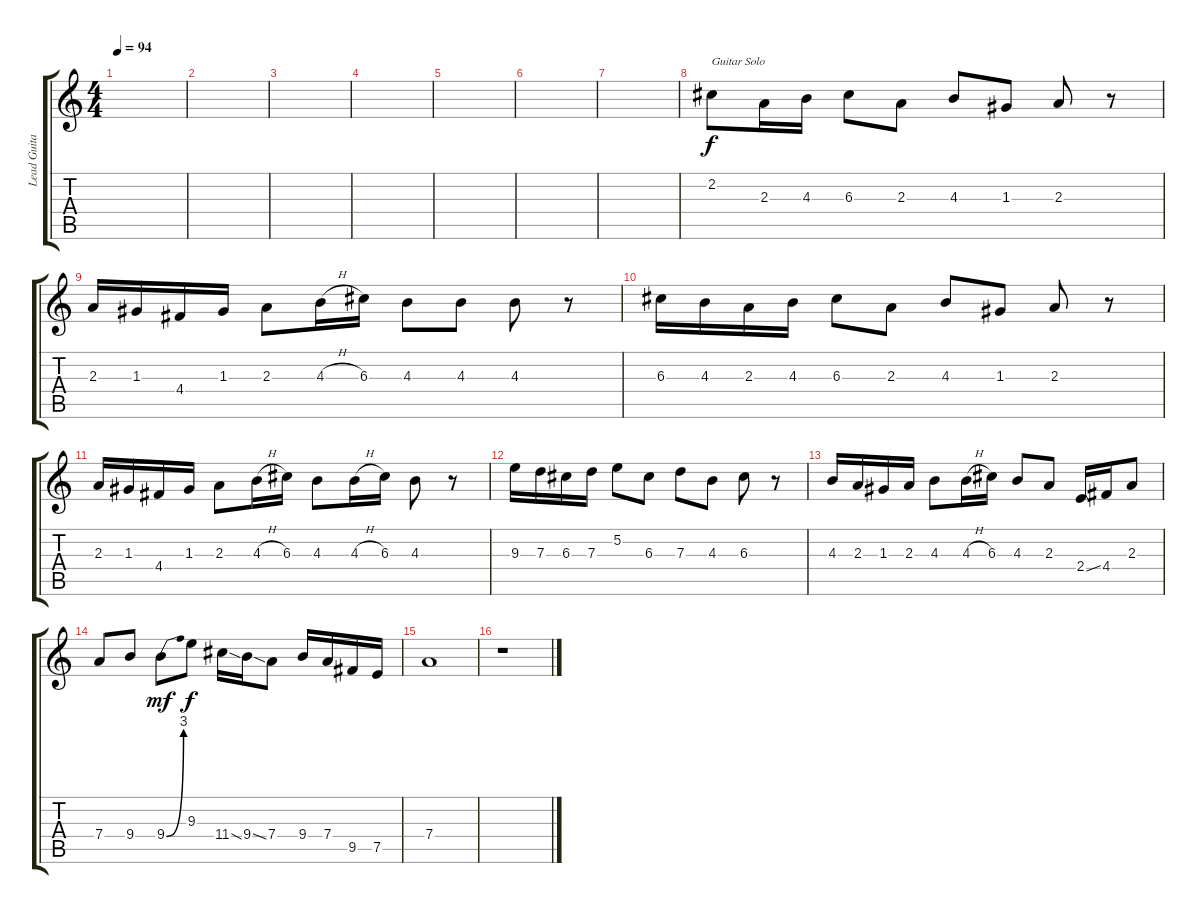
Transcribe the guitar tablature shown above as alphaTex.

\track ("Lead Guitar" "Lead Guita") {instrument distortionguitar}
\staff {score tabs}
\tuning (E4 B3 G3 D3 A2 E2) {hide}
\ts (4 4)
\tempo 94
\clef g2
\ks c
|
|
|
|
|
|
|
2.2.8{txt "Guitar Solo"} 2.3.16 4.3.16 6.3.8 2.3.8 4.3.8 1.3.8 2.3.8 r.8 |
2.3.16 1.3.16 4.4.16 1.3.16 2.3.8 4.3{h}.16 6.3.16 4.3.8 4.3.8 4.3.8 r.8 |
6.3.16 4.3.16 2.3.16 4.3.16 6.3.8 2.3.8 4.3.8 1.3.8 2.3.8 r.8 |
2.3.16 1.3.16 4.4.16 1.3.16 2.3.8 4.3{h}.16 6.3.16 4.3.8 4.3{h}.16 6.3.16 4.3.8 r.8 |
9.3.16 7.3.16 6.3.16 7.3.16 5.2.8 6.3.8 7.3.8 4.3.8 6.3.8 r.8 |
4.3.16 2.3.16 1.3.16 2.3.16 4.3.8 4.3{h}.16 6.3.16 4.3.8 2.3.8 2.4{ss}.16 4.4.16 2.3.8 |
7.4.8 9.4.8 9.4{be (bend 0 0 60 12)}.8{dy mf} 9.3.8{dy f} 11.4{ss}.16 9.4{ss}.16 7.4.8 9.4.16 7.4.16 9.5.16 7.5.16 |
7.4.1 |
r.1
